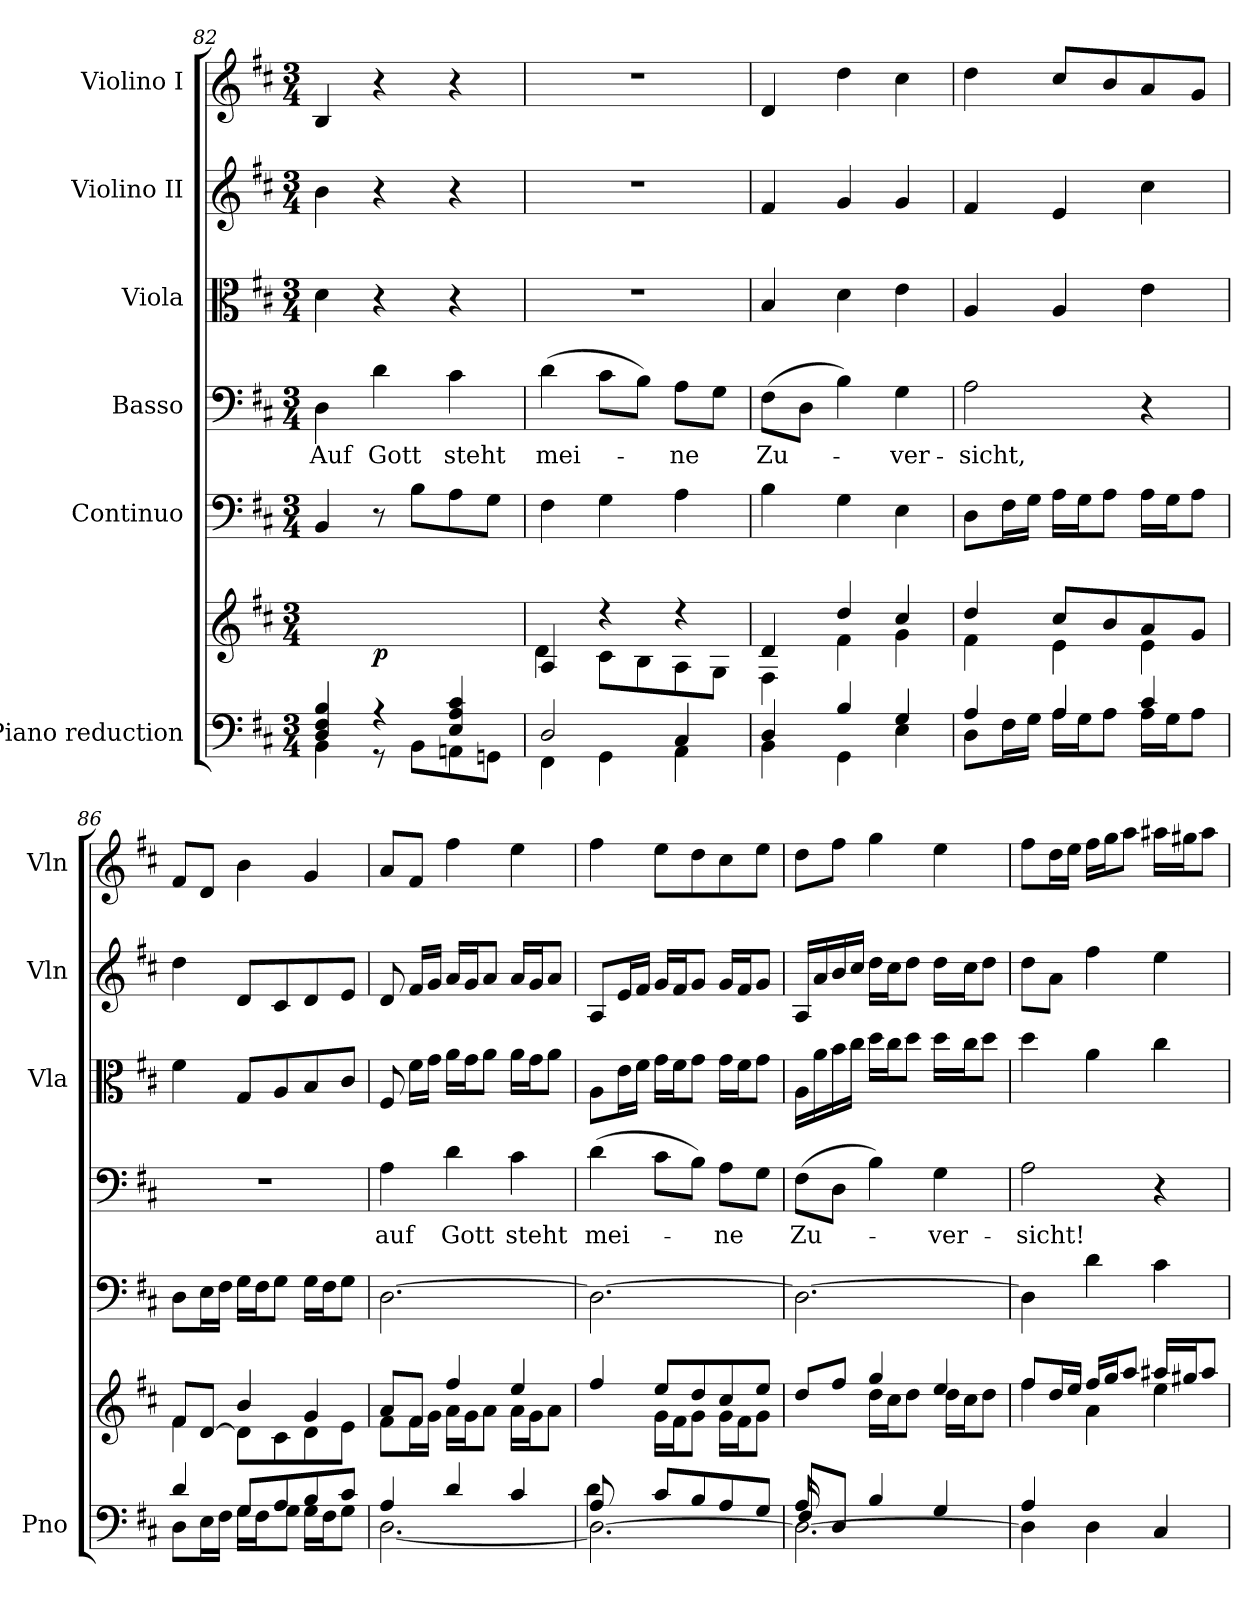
**kern	**kern	**dynam	**kern	**kern	**text	**kern	**kern	**kern
*part6	*part6	*part6	*part5	*part4	*part4	*part3	*part2	*part1
*staff7	*staff6	*staff6/7	*staff5	*staff4	*staff4	*staff3	*staff2	*staff1
*I"Piano reduction	*	*	*I"Continuo	*I"Basso	*	*I"Viola	*I"Violino II	*I"Violino I
*I'Pno	*	*	*	*	*	*I'Vla	*I'Vln	*I'Vln
*clefF4	*clefG2	*	*clefF4	*clefF4	*	*clefC3	*clefG2	*clefG2
*k[f#c#]	*k[f#c#]	*	*k[f#c#]	*k[f#c#]	*	*k[f#c#]	*k[f#c#]	*k[f#c#]
*M3/4	*M3/4	*	*M3/4	*M3/4	*	*M3/4	*M3/4	*M3/4
=82	=82	=82	=82	=82	=82	=82	=82	=82
*^	*	*	*	*	*	*	*	*
!	!	!	!	!	!	!LO:LY:b	!	!	!
4D/ 4F#/ 4B/	4BB\	4ryy	.	4BB/	4D\	Auf	4d\	4b\	4B/
!	!	!	!LO:DY:b	!	!	!LO:LY:b	!	!	!
4r	8r	4ryy	p	8r	4d\	Gott	4r	4r	4r
.	8BB\L	.	.	8B\L	.	.	.	.	.
!	!	!	!	!	!	!LO:LY:b	!	!	!
4E/ 4A/ 4c#/	8AAn\	4ryy	.	8A\	4c#\	steht	4r	4r	4r
.	8GGn\J	.	.	8G\J	.	.	.	.	.
=83	=83	=83	=83	=83	=83	=83	=83	=83	=83
*	*	*^	*	*	*	*	*	*	*
!	!	!	!	!	!	!	!LO:LY:b	!	!	!
2D/	4FF#\	4A/	4d\	.	4F#\	(4d\	mei-	2.r	2.r	2.r
.	4GG\	4r	8c#\L	.	4G\	8c#\L	.	.	.	.
.	.	.	8B\	.	.	8B\J)	.	.	.	.
!	!	!	!	!	!	!	!LO:LY:b	!	!	!
4C#/	4AA\	4r	8A\	.	4A\	8A\L	-ne	.	.	.
.	.	.	8G\J	.	.	8G\J	.	.	.	.
=84	=84	=84	=84	=84	=84	=84	=84	=84	=84	=84
!	!	!	!	!	!	!	!LO:LY:b	!	!	!
4D/	4BB\	4d/	4F#\	.	4B\	(8F#\L	Zu-	4B/	4f#/	4d/
.	.	.	.	.	.	8D\J	.	.	.	.
4B/	4GG\	4dd/	4f#\	.	4G\	4B\)	.	4d\	4g/	4dd\
!	!	!	!	!	!	!	!LO:LY:b	!	!	!
4G/	4E\	4cc#/	4g\	.	4E\	4G\	-ver-	4e\	4g/	4cc#\
=85	=85	=85	=85	=85	=85	=85	=85	=85	=85	=85
!	!	!	!	!	!	!	!LO:LY:b	!	!	!
4A/	8D\L	4dd/	4f#\	.	8D\L	2A\	-sicht,	4A/	4f#/	4dd\
.	16F#\L	.	.	.	16F#\L	.	.	.	.	.
.	16G\JJ	.	.	.	16G\JJ	.	.	.	.	.
4A/	16A\LL	8cc#/L	4e\	.	16A\LL	.	.	4A/	4e/	8cc#/L
.	16G\J	.	.	.	16G\J	.	.	.	.	.
.	8A\J	8b/	.	.	8A\J	.	.	.	.	8b/
4c#/	16A\LL	8a/	4e\	.	16A\LL	4r	.	4e\	4cc#\	8a/
.	16G\J	.	.	.	16G\J	.	.	.	.	.
.	8A\J	8g/J	.	.	8A\J	.	.	.	.	8g/J
=86	=86	=86	=86	=86	=86	=86	=86	=86	=86	=86
4d/	8D\L	8f#/L	4f#\	.	8D\L	2.r	.	4f#\	4dd\	8f#/L
.	16E\L	[<8d/J	.	.	16E\L	.	.	.	.	8d/J
.	16F#\JJ	.	.	.	16F#\JJ	.	.	.	.	.
8G/L	16G\LL	4b/	8d\L]	.	16G\LL	.	.	8G/L	8d/L	4b\
.	16F#\J	.	.	.	16F#\J	.	.	.	.	.
8A/	8G\J	.	8c#\	.	8G\J	.	.	8A/	8c#/	.
8B/	16G\LL	4g/	8d\	.	16G\LL	.	.	8B/	8d/	4g/
.	16F#\J	.	.	.	16F#\J	.	.	.	.	.
8c#/J	8G\J	.	8e\J	.	8G\J	.	.	8c#/J	8e/J	.
=87	=87	=87	=87	=87	=87	=87	=87	=87	=87	=87
!	!	!	!	!	!	!	!LO:LY:b	!	!	!
4A/	[2.D\	8a/L	8f#\L	.	[2.D\	4A\	auf	8F#/	8d/	8a/L
.	.	8f#/J	16f#\L	.	.	.	.	16f#\LL	16f#/LL	8f#/J
.	.	.	16g\JJ	.	.	.	.	16g\JJ	16g/JJ	.
!	!	!	!	!	!	!	!LO:LY:b	!	!	!
4d/	.	4ff#/	16a\LL	.	.	4d\	Gott	16a\LL	16a/LL	4ff#\
.	.	.	16g\J	.	.	.	.	16g\J	16g/J	.
.	.	.	8a\J	.	.	.	.	8a\J	8a/J	.
!	!	!	!	!	!	!	!LO:LY:b	!	!	!
4c#/	.	4ee/	16a\LL	.	.	4c#\	steht	16a\LL	16a/LL	4ee\
.	.	.	16g\J	.	.	.	.	16g\J	16g/J	.
.	.	.	8a\J	.	.	.	.	8a\J	8a/J	.
!!LO:PB:g=z
=88	=88	=88	=88	=88	=88	=88	=88	=88	=88	=88
*	*^	*	*	*	*	*	*	*	*	*
!	!	!	!	!	!	!	!	!LO:LY:b	!	!	!
8A/L	4d\	2.D\_	4ff#/	8ryy	.	2.D\_	(4d\	mei-	8A\L	8A/L	4ff#\
2ryy	.	.	.	16e\L	.	.	.	.	16e\L	16e/L	.
.	.	.	.	16f#\JJ	.	.	.	.	16f#\JJ	16f#/JJ	.
.	8c#/L	.	8ee/L	16g\LL	.	.	8c#\L	.	16g\LL	16g/LL	8ee\L
.	.	.	.	16f#\J	.	.	.	.	16f#\J	16f#/J	.
.	8B/	.	8dd/	8g\J	.	.	8B\J)	.	8g\J	8g/J	8dd\
!	!	!	!	!	!	!	!	!LO:LY:b	!	!	!
.	8A/	.	8cc#/	16g\LL	.	.	8A\L	-ne	16g\LL	16g/LL	8cc#\
.	.	.	.	16f#\J	.	.	.	.	16f#\J	16f#/J	.
8ryy	8G/J	.	8ee/J	8g\J	.	.	8G\J	.	8g\J	8g/J	8ee\J
=89	=89	=89	=89	=89	=89	=89	=89	=89	=89	=89	=89
!	!	!	!	!	!	!	!	!LO:LY:b	!	!	!
16A/LL	8F#/L	2.D\_	8dd/L	16ryy	.	2.D\_	(8F#\L	Zu-	16A\LL	16A/LL	8dd\L
2ryy	.	.	.	16a\	.	.	.	.	16a\	16a/	.
.	8D/J	.	8ff#/J	16b\	.	.	8D\J	.	16b\	16b/	8ff#\J
.	.	.	.	16cc#\JJ	.	.	.	.	16cc#\JJ	16cc#/JJ	.
.	4B/	.	4gg/	16dd\LL	.	.	4B\)	.	16dd\LL	16dd\LL	4gg\
.	.	.	.	16cc#\J	.	.	.	.	16cc#\J	16cc#\J	.
.	.	.	.	8dd\J	.	.	.	.	8dd\J	8dd\J	.
!	!	!	!	!	!	!	!	!LO:LY:b	!	!	!
.	4G/	.	4ee/	16dd\LL	.	.	4G\	-ver-	16dd\LL	16dd\LL	4ee\
8.ryy	.	.	.	16cc#\J	.	.	.	.	16cc#\J	16cc#\J	.
.	.	.	.	8dd\J	.	.	.	.	8dd\J	8dd\J	.
*	*v	*v	*	*	*	*	*	*	*	*	*
=90	=90	=90	=90	=90	=90	=90	=90	=90	=90	=90
!	!	!	!	!	!	!	!LO:LY:b	!	!	!
4A/	4D\]	8ff#/L	4ff#\	.	4D\]	2A\	-sicht!	4dd\	8dd\L	8ff#\L
.	.	16dd/L	.	.	.	.	.	.	8a\J	16dd\L
.	.	16ee/JJ	.	.	.	.	.	.	.	16ee\JJ
4D\	4ryy	16ff#/LL	4a\	.	4d\	.	.	4a\	4ff#\	16ff#\LL
.	.	16gg/J	.	.	.	.	.	.	.	16gg\J
.	.	8aa/J	.	.	.	.	.	.	.	8aa\J
4C#/	4ryy	16aa#X/LL	4ee\	.	4c#\	4r	.	4cc#\	4ee\	16aa#X\LL
.	.	16gg#X/J	.	.	.	.	.	.	.	16gg#X\J
.	.	8aa#/J	.	.	.	.	.	.	.	8aa#\J
*v	*v	*	*	*	*	*	*	*	*	*
*	*v	*v	*	*	*	*	*	*	*
=	=	=	=	=	=	=	=	=
*-	*-	*-	*-	*-	*-	*-	*-	*-
